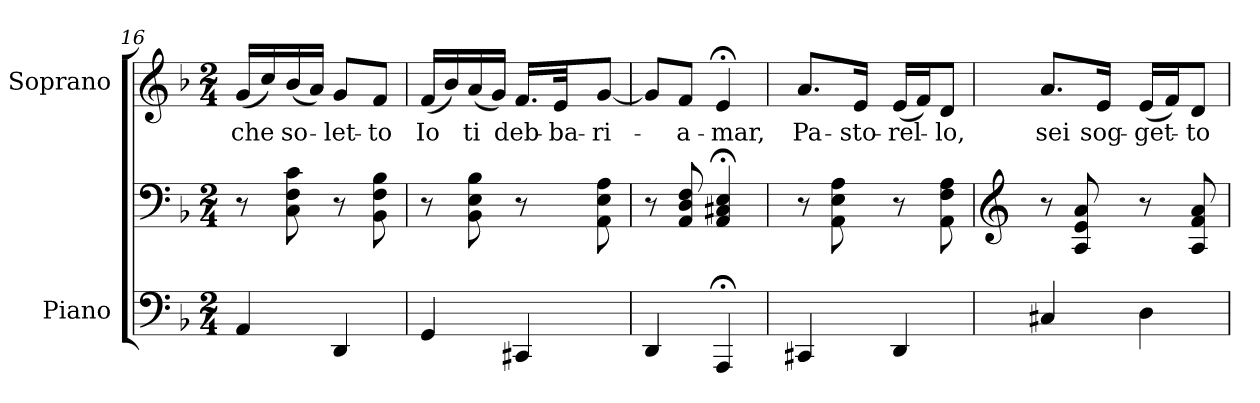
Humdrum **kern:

**kern	**kern	**kern	**text
*part2	*part2	*part1	*part1
*staff3	*staff2	*staff1	*staff1
*I"Piano	*	*I"Soprano	*
*I'Pno.	*	*I'Soprano	*
!!LO:LB:g=z
*clefF4	*clefF4	*clefG2	*
*k[b-]	*k[b-]	*k[b-]	*
*F:	*F:	*F:	*
*M2/4	*M2/4	*M2/4	*
=16	=16	=16	=16
!	!	!	!LO:LY:b:color=#000000
4AAi/	8r	(16gi/LL	che
.	.	16cci/)	.
!	!	!	!LO:LY:b:color=#000000
.	8Ci\ 8Fi 8ci	(16b-i/	so-
.	.	16ai/JJ)	.
!	!	!	!LO:LY:b:color=#000000
4DDi/	8r	8gi/L	-let-
!	!	!	!LO:LY:b:color=#000000
.	8BB-i\ 8Fi 8B-i	8fi/J	-to
=17	=17	=17	=17
!	!	!	!LO:LY:b:color=#000000
4GGi/	8r	(16fi/LL	Io
.	.	16b-i/)	.
!	!	!	!LO:LY:b:color=#000000
.	8BB-i\ 8Ei 8B-i	(16ai/	ti
.	.	16gi/JJ)	.
!	!	!	!LO:LY:b:color=#000000
4CC#Xi/	8r	16.fi/LL	deb-
!	!	!	!LO:LY:b:color=#000000
.	.	32ei/Jk	-ba-
!	!	!	!LO:LY:b:color=#000000
.	8AAi\ 8Ei 8Ai	[<8gi/J	-ri-
=18	=18	=18	=18
4DDi/	8r	8gi/L]	.
!	!	!	!LO:LY:b:color=#000000
.	8AAi/ 8Di 8Fi	8fi/J	-a-
!	!	!	!LO:LY:b:color=#000000
4AAA;i/	4AAi/; 4C#Xi; 4Ei;	4e;i/	-mar,
=19	=19	=19	=19
!	!	!	!LO:LY:b:color=#000000
4CC#Xi/	8r	8.ai/L	Pa-
.	8AAi\ 8Ei 8Ai	.	.
!	!	!	!LO:LY:b:color=#000000
.	.	16ei/Jk	-sto-
!	!	!	!LO:LY:b:color=#000000
4DDi/	8r	(16ei/LL	-rel-
.	.	16fi/J)	.
!	!	!	!LO:LY:b:color=#000000
.	8AAi\ 8Fi 8Ai	8di/J	-lo,
=20	=20	=20	=20
*	*clefG2	*	*
!	!	!	!LO:LY:b:color=#000000
4C#Xi/	8r	8.ai/L	sei
.	8Ai/ 8ei 8ai	.	.
!	!	!	!LO:LY:b:color=#000000
.	.	16ei/Jk	sog-
!	!	!	!LO:LY:b:color=#000000
4Di\	8r	(16ei/LL	-get-
.	.	16fi/J)	.
!	!	!	!LO:LY:b:color=#000000
.	8Ai/ 8fi 8ai	8di/J	-to
=	=	=	=
*-	*-	*-	*-
